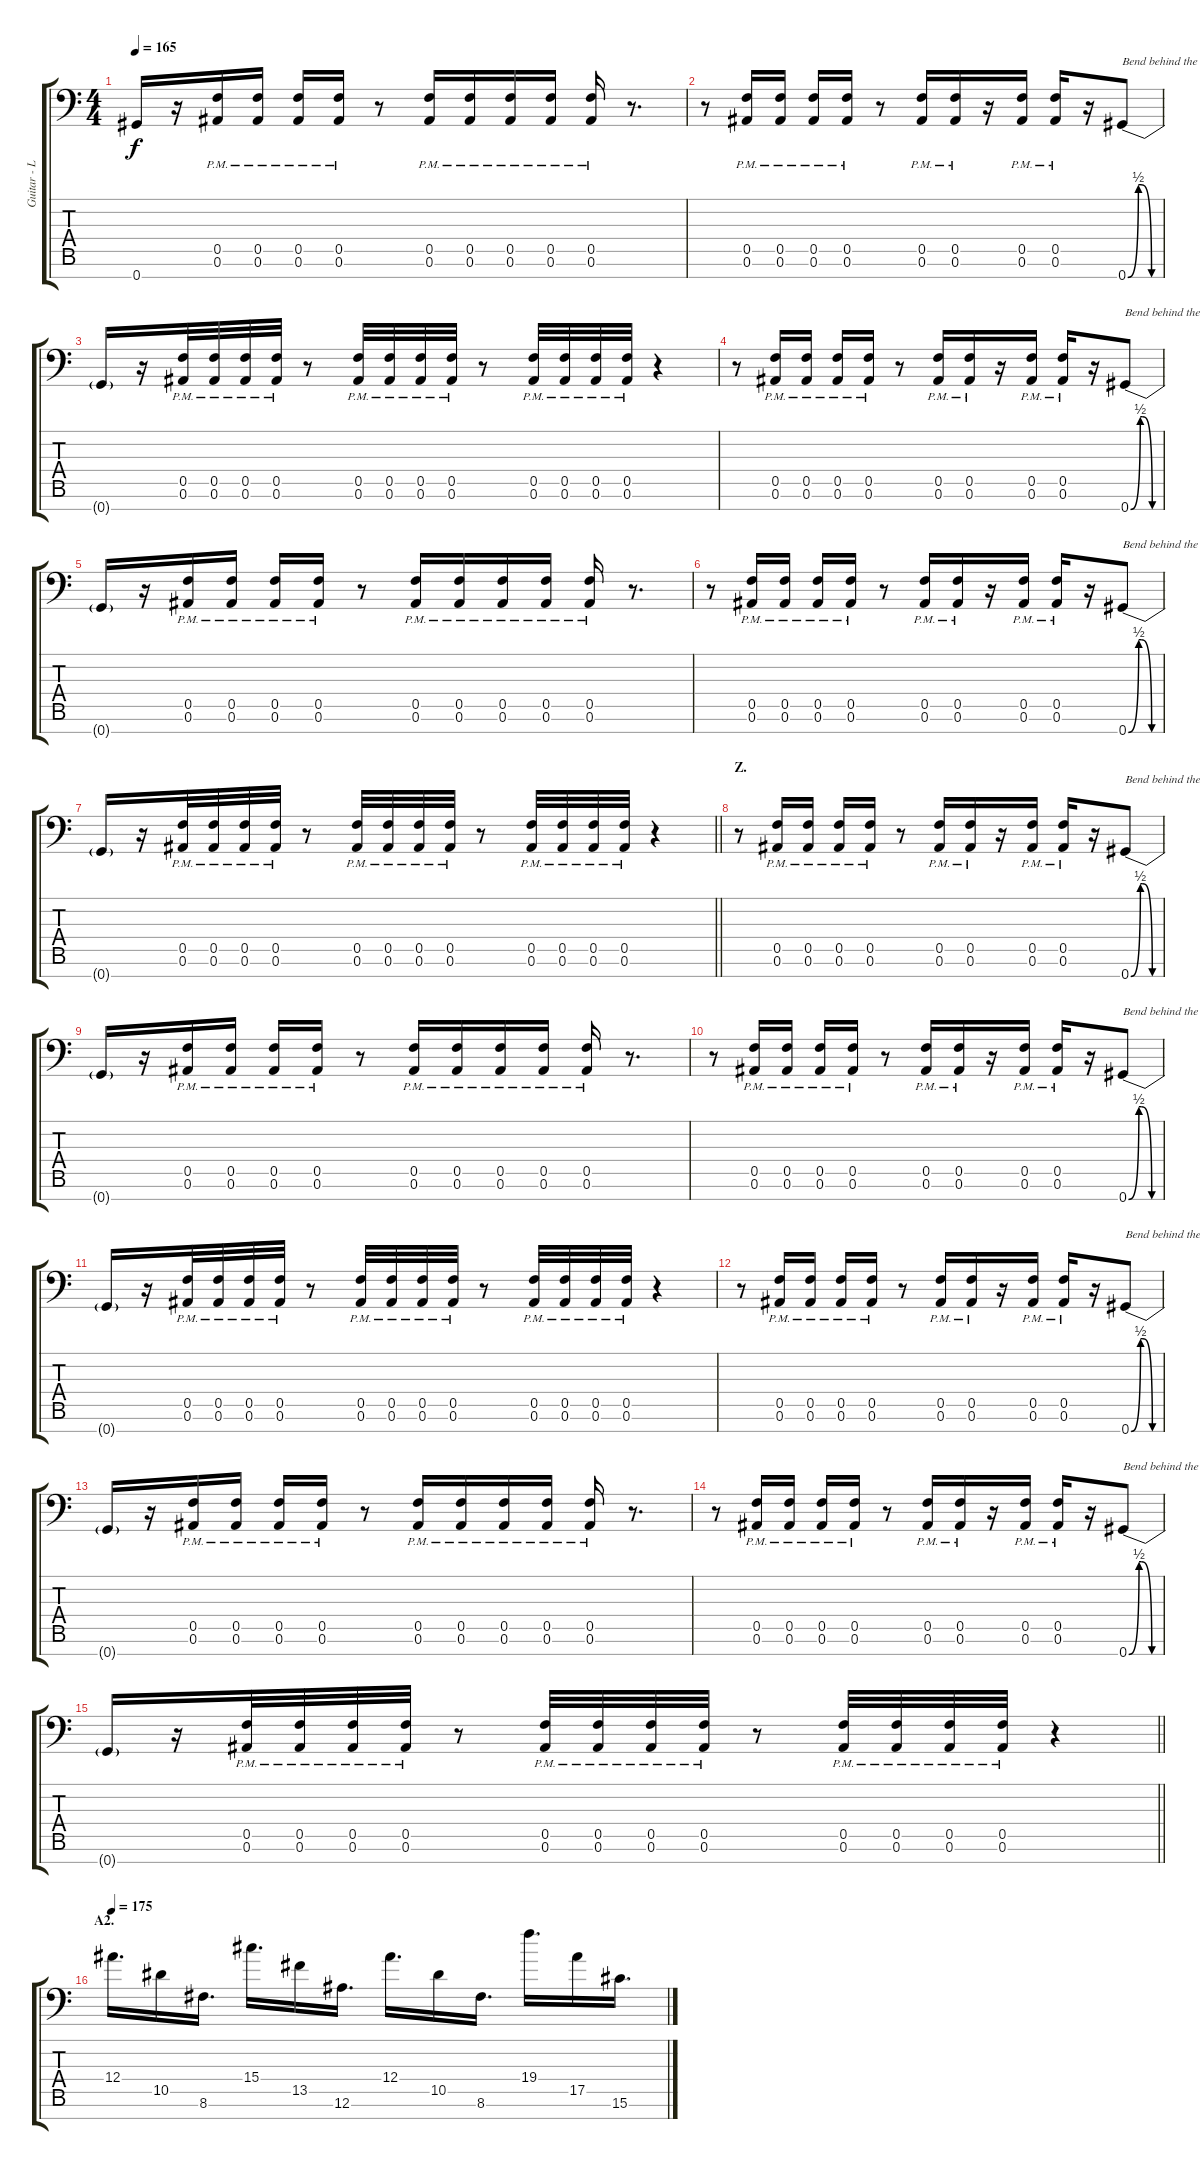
\track ("Guitar - Left" "Guitar - L") {instrument distortionguitar}
\staff {score tabs}
\tuning (C4 G3 Eb3 Bb2 F2 Bb1 Ab1) {hide}
\ts (4 4)
\tempo 165
\clef f4
\ks c
0.7{t}.16{dy f} r.16 (0.5{pm} 0.6{pm}).16 (0.5{pm} 0.6{pm}).16 (0.5{pm} 0.6{pm}).16 (0.5{pm} 0.6{pm}).16 r.8 (0.5{pm} 0.6{pm}).16 (0.5{pm} 0.6{pm}).16 (0.5{pm} 0.6{pm}).16 (0.5{pm} 0.6{pm}).16 (0.5{pm} 0.6{pm}).16 r.8{d} |
r.8 (0.5{pm} 0.6{pm}).16 (0.5{pm} 0.6{pm}).16 (0.5{pm} 0.6{pm}).16 (0.5{pm} 0.6{pm}).16 r.8 (0.5{pm} 0.6{pm}).16 (0.5{pm} 0.6{pm}).16 r.16 (0.5{pm} 0.6{pm}).16 (0.5{pm} 0.6{pm}).16 r.16 0.7{be (custom 0 0 20 2 25 2 45 0 60 0)}.8{txt "Bend behind the nut"} |
0.7{t}.16 r.16 (0.5{pm} 0.6{pm}).32 (0.5{pm} 0.6{pm}).32 (0.5{pm} 0.6{pm}).32 (0.5{pm} 0.6{pm}).32 r.8 (0.5{pm} 0.6{pm}).32 (0.5{pm} 0.6{pm}).32 (0.5{pm} 0.6{pm}).32 (0.5{pm} 0.6{pm}).32 r.8 (0.5{pm} 0.6{pm}).32 (0.5{pm} 0.6{pm}).32 (0.5{pm} 0.6{pm}).32 (0.5{pm} 0.6{pm}).32 r.4 |
r.8 (0.5{pm} 0.6{pm}).16 (0.5{pm} 0.6{pm}).16 (0.5{pm} 0.6{pm}).16 (0.5{pm} 0.6{pm}).16 r.8 (0.5{pm} 0.6{pm}).16 (0.5{pm} 0.6{pm}).16 r.16 (0.5{pm} 0.6{pm}).16 (0.5{pm} 0.6{pm}).16 r.16 0.7{be (custom 0 0 20 2 25 2 45 0 60 0)}.8{txt "Bend behind the nut"} |
0.7{t}.16 r.16 (0.5{pm} 0.6{pm}).16 (0.5{pm} 0.6{pm}).16 (0.5{pm} 0.6{pm}).16 (0.5{pm} 0.6{pm}).16 r.8 (0.5{pm} 0.6{pm}).16 (0.5{pm} 0.6{pm}).16 (0.5{pm} 0.6{pm}).16 (0.5{pm} 0.6{pm}).16 (0.5{pm} 0.6{pm}).16 r.8{d} |
r.8 (0.5{pm} 0.6{pm}).16 (0.5{pm} 0.6{pm}).16 (0.5{pm} 0.6{pm}).16 (0.5{pm} 0.6{pm}).16 r.8 (0.5{pm} 0.6{pm}).16 (0.5{pm} 0.6{pm}).16 r.16 (0.5{pm} 0.6{pm}).16 (0.5{pm} 0.6{pm}).16 r.16 0.7{be (custom 0 0 20 2 25 2 45 0 60 0)}.8{txt "Bend behind the nut"} |
\barLineRight lightlight
0.7{t}.16 r.16 (0.5{pm} 0.6{pm}).32 (0.5{pm} 0.6{pm}).32 (0.5{pm} 0.6{pm}).32 (0.5{pm} 0.6{pm}).32 r.8 (0.5{pm} 0.6{pm}).32 (0.5{pm} 0.6{pm}).32 (0.5{pm} 0.6{pm}).32 (0.5{pm} 0.6{pm}).32 r.8 (0.5{pm} 0.6{pm}).32 (0.5{pm} 0.6{pm}).32 (0.5{pm} 0.6{pm}).32 (0.5{pm} 0.6{pm}).32 r.4 |
\section ("" "Z.")
r.8 (0.5{pm} 0.6{pm}).16 (0.5{pm} 0.6{pm}).16 (0.5{pm} 0.6{pm}).16 (0.5{pm} 0.6{pm}).16 r.8 (0.5{pm} 0.6{pm}).16 (0.5{pm} 0.6{pm}).16 r.16 (0.5{pm} 0.6{pm}).16 (0.5{pm} 0.6{pm}).16 r.16 0.7{be (custom 0 0 20 2 25 2 45 0 60 0)}.8{txt "Bend behind the nut"} |
0.7{t}.16 r.16 (0.5{pm} 0.6{pm}).16 (0.5{pm} 0.6{pm}).16 (0.5{pm} 0.6{pm}).16 (0.5{pm} 0.6{pm}).16 r.8 (0.5{pm} 0.6{pm}).16 (0.5{pm} 0.6{pm}).16 (0.5{pm} 0.6{pm}).16 (0.5{pm} 0.6{pm}).16 (0.5{pm} 0.6{pm}).16 r.8{d} |
r.8 (0.5{pm} 0.6{pm}).16 (0.5{pm} 0.6{pm}).16 (0.5{pm} 0.6{pm}).16 (0.5{pm} 0.6{pm}).16 r.8 (0.5{pm} 0.6{pm}).16 (0.5{pm} 0.6{pm}).16 r.16 (0.5{pm} 0.6{pm}).16 (0.5{pm} 0.6{pm}).16 r.16 0.7{be (custom 0 0 20 2 25 2 45 0 60 0)}.8{txt "Bend behind the nut"} |
0.7{t}.16 r.16 (0.5{pm} 0.6{pm}).32 (0.5{pm} 0.6{pm}).32 (0.5{pm} 0.6{pm}).32 (0.5{pm} 0.6{pm}).32 r.8 (0.5{pm} 0.6{pm}).32 (0.5{pm} 0.6{pm}).32 (0.5{pm} 0.6{pm}).32 (0.5{pm} 0.6{pm}).32 r.8 (0.5{pm} 0.6{pm}).32 (0.5{pm} 0.6{pm}).32 (0.5{pm} 0.6{pm}).32 (0.5{pm} 0.6{pm}).32 r.4 |
r.8 (0.5{pm} 0.6{pm}).16 (0.5{pm} 0.6{pm}).16 (0.5{pm} 0.6{pm}).16 (0.5{pm} 0.6{pm}).16 r.8 (0.5{pm} 0.6{pm}).16 (0.5{pm} 0.6{pm}).16 r.16 (0.5{pm} 0.6{pm}).16 (0.5{pm} 0.6{pm}).16 r.16 0.7{be (custom 0 0 20 2 25 2 45 0 60 0)}.8{txt "Bend behind the nut"} |
0.7{t}.16 r.16 (0.5{pm} 0.6{pm}).16 (0.5{pm} 0.6{pm}).16 (0.5{pm} 0.6{pm}).16 (0.5{pm} 0.6{pm}).16 r.8 (0.5{pm} 0.6{pm}).16 (0.5{pm} 0.6{pm}).16 (0.5{pm} 0.6{pm}).16 (0.5{pm} 0.6{pm}).16 (0.5{pm} 0.6{pm}).16 r.8{d} |
r.8 (0.5{pm} 0.6{pm}).16 (0.5{pm} 0.6{pm}).16 (0.5{pm} 0.6{pm}).16 (0.5{pm} 0.6{pm}).16 r.8 (0.5{pm} 0.6{pm}).16 (0.5{pm} 0.6{pm}).16 r.16 (0.5{pm} 0.6{pm}).16 (0.5{pm} 0.6{pm}).16 r.16 0.7{be (custom 0 0 20 2 25 2 45 0 60 0)}.8{txt "Bend behind the nut"} |
\barLineRight lightlight
0.7{t}.16 r.16 (0.5{pm} 0.6{pm}).32 (0.5{pm} 0.6{pm}).32 (0.5{pm} 0.6{pm}).32 (0.5{pm} 0.6{pm}).32 r.8 (0.5{pm} 0.6{pm}).32 (0.5{pm} 0.6{pm}).32 (0.5{pm} 0.6{pm}).32 (0.5{pm} 0.6{pm}).32 r.8 (0.5{pm} 0.6{pm}).32 (0.5{pm} 0.6{pm}).32 (0.5{pm} 0.6{pm}).32 (0.5{pm} 0.6{pm}).32 r.4 |
\section ("" "A2.")
\tempo 175
12.4.16{d} 10.5.16 8.6.16{d} 15.4.16{d} 13.5.16 12.6.16{d} 12.4.16{d} 10.5.16 8.6.16{d} 19.4.16{d} 17.5.16 15.6.16{d}
